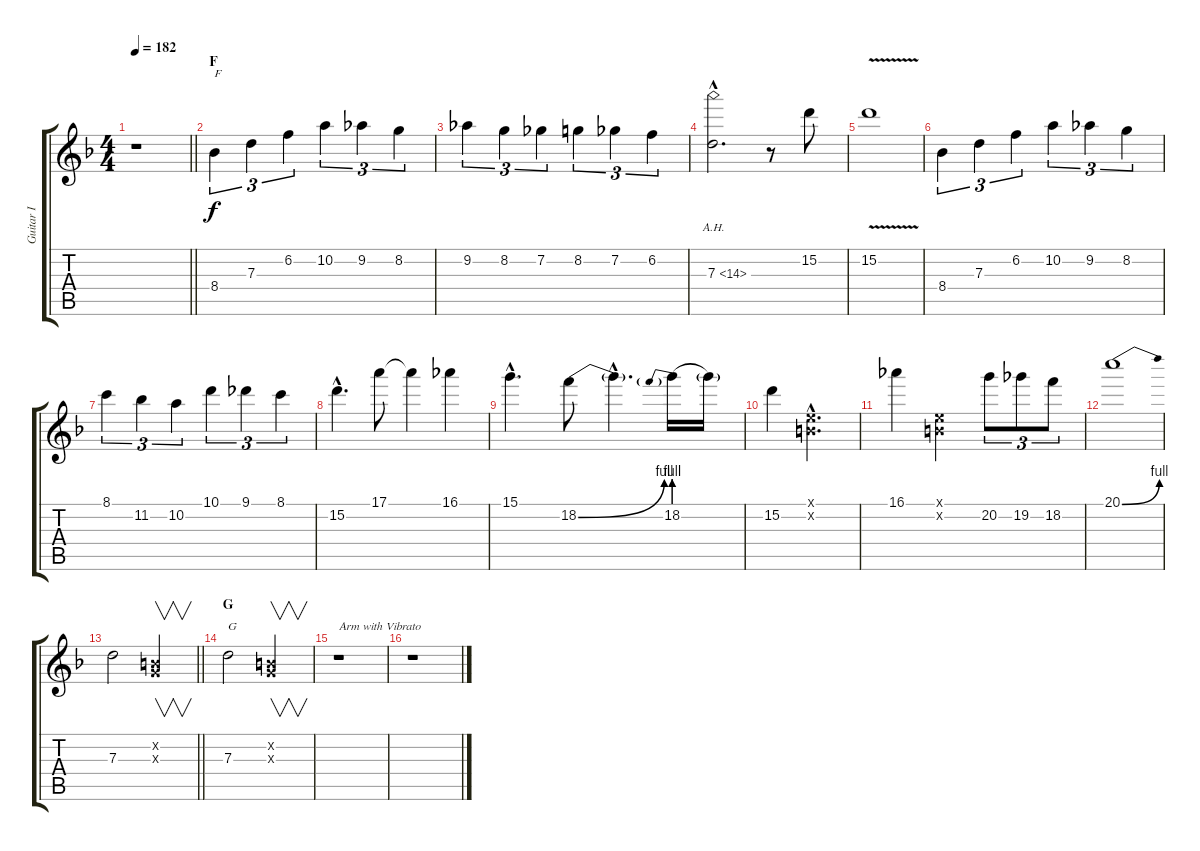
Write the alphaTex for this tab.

\track ("Guitar I" "Guitar I") {instrument overdrivenguitar}
\staff {score tabs}
\tuning (E4 B3 G3 D3 A2 E2) {hide}
\ts (4 4)
\tempo 182
\clef g2
\barLineRight lightlight
\ks f
r.1{dy f} |
\section ("" "F")
8.4.4{tu (3 2) txt "F"} 7.3.4{tu (3 2)} 6.2.4{tu (3 2)} 10.2.4{tu (3 2)} 9.2.4{tu (3 2)} 8.2.4{tu (3 2)} |
9.2.4{tu (3 2)} 8.2.4{tu (3 2)} 7.2.4{tu (3 2)} 8.2.4{tu (3 2)} 7.2.4{tu (3 2)} 6.2.4{tu (3 2)} |
7.3{ah 7 hac}.2{d} r.8 15.2.8 |
15.2{v}.1 |
8.4.4{tu (3 2)} 7.3.4{tu (3 2)} 6.2.4{tu (3 2)} 10.2.4{tu (3 2)} 9.2.4{tu (3 2)} 8.2.4{tu (3 2)} |
8.1.4{tu (3 2)} 11.2.4{tu (3 2)} 10.2.4{tu (3 2)} 10.1.4{tu (3 2)} 9.1.4{tu (3 2)} 8.1.4{tu (3 2)} |
15.2{hac}.4{d} 17.1.8 17.1{t}.4 16.1.4 |
15.1{hac}.4{d} 18.2{be (bend 0 0 60 4)}.8 18.2{hac t}.4{d} 18.2{be (prebend 0 4 60 4)}.16 18.2{t}.16 |
15.2.4 (0.1{hac x} 0.2{hac x}).2{d} |
16.1.4 (0.1{x} 0.2{x}).2 20.2.8{tu (3 2)} 19.2.8{tu (3 2)} 18.2.8{tu (3 2)} |
20.1{be (bend 0 0 60 4)}.1 |
\barLineRight lightlight
7.3.2 (0.2{x} 0.3{x}).2{v} |
\section ("" "G")
7.3.2{txt "G"} (0.2{x} 0.3{x}).2{v} |
r.1{txt "Arm with Vibrato"} |
r.1
